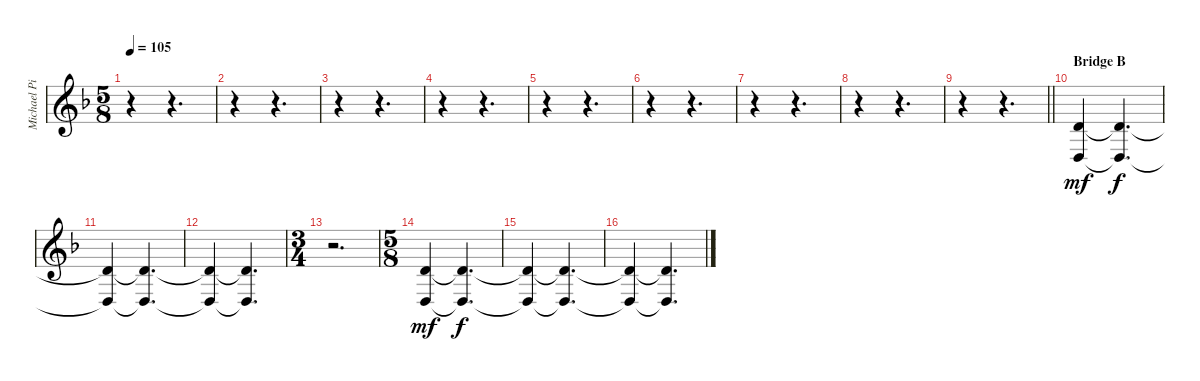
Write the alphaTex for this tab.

\track ("Michael Pinella Strings" "Michael Pi") {instrument stringensemble1}
\staff {score}
\tuning (D4 A3 F3 C3 G2 D2) {hide}
\ts (5 8)
\tempo 105
\clef g2
\ks dminor
r.4{dy mf} r.4{d} |
r.4 r.4{d} |
r.4 r.4{d} |
r.4 r.4{d} |
r.4 r.4{d} |
r.4 r.4{d} |
r.4 r.4{d} |
r.4 r.4{d} |
\barLineRight lightlight
r.4 r.4{d} |
\section ("" "Bridge B")
(9.3 7.5).4 (9.3{t} 7.5{t}).4{d dy f} |
(9.3{t} 7.5{t}).4 (9.3{t} 7.5{t}).4{d} |
(9.3{t} 7.5{t}).4 (9.3{t} 7.5{t}).4{d} |
\ts (3 4)
r.2{d} |
\ts (5 8)
(9.3 7.5).4{dy mf} (9.3{t} 7.5{t}).4{d dy f} |
(9.3{t} 7.5{t}).4 (9.3{t} 7.5{t}).4{d} |
(9.3{t} 7.5{t}).4 (9.3{t} 7.5{t}).4{d}
